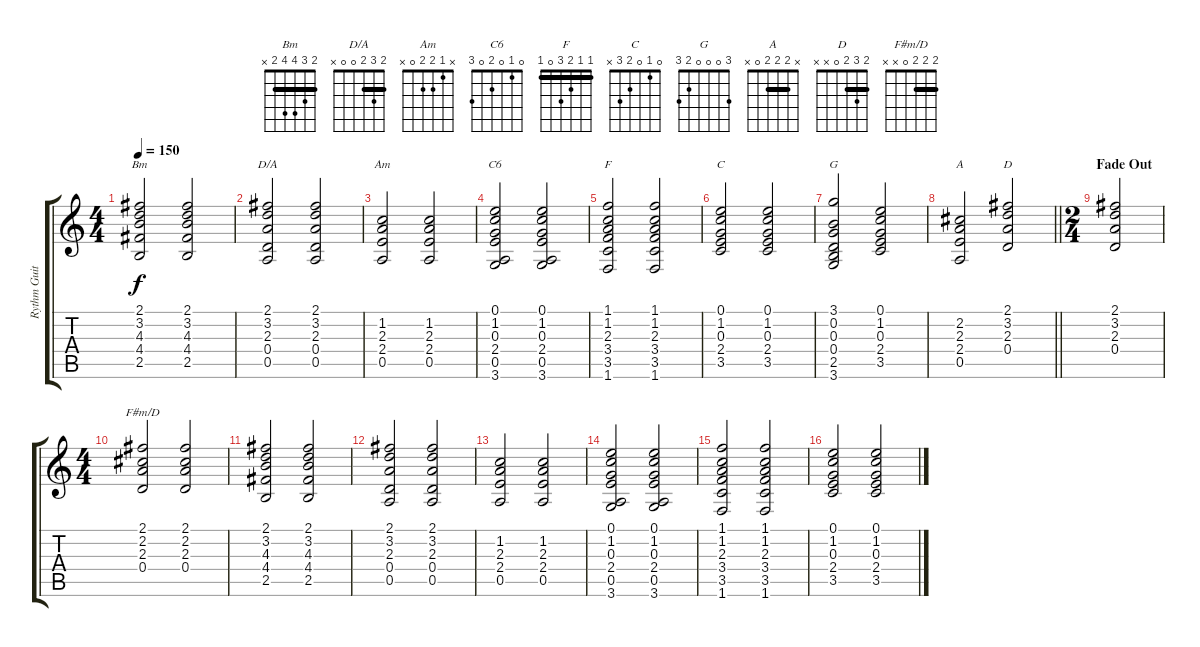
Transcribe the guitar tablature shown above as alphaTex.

\track ("Rythm Guitar" "Rythm Guit") {instrument acousticguitarsteel}
\staff {score tabs}
\tuning (E4 B3 G3 D3 A2 E2) {hide}
\chord ("Bm" 2 3 4 4 2 x) {barre 2}
\chord ("D/A" 2 3 2 0 0 x) {barre 2}
\chord ("Am" x 1 2 2 0 x)
\chord ("C6" 0 1 0 2 0 3)
\chord ("F" 1 1 2 3 0 1) {barre 1}
\chord ("C" 0 1 0 2 3 x)
\chord ("G" 3 0 0 0 2 3)
\chord ("A" x 2 2 2 0 x) {barre 2}
\chord ("D" 2 3 2 0 x x) {barre 2}
\chord ("F#m/D" 2 2 2 0 x x) {barre 2}
\ts (4 4)
\tempo 150
\clef g2
\ks c
(2.1 3.2 4.3 4.4 2.5).2{ch "Bm" dy f} (2.1 3.2 4.3 4.4 2.5).2 |
(2.1 3.2 2.3 0.4 0.5).2{ch "D/A"} (2.1 3.2 2.3 0.4 0.5).2 |
(1.2 2.3 2.4 0.5).2{ch "Am"} (1.2 2.3 2.4 0.5).2 |
(0.1 1.2 0.3 2.4 0.5 3.6).2{ch "C6"} (0.1 1.2 0.3 2.4 0.5 3.6).2 |
(1.1 1.2 2.3 3.4 3.5 1.6).2{ch "F"} (1.1 1.2 2.3 3.4 3.5 1.6).2 |
(0.1 1.2 0.3 2.4 3.5).2{ch "C"} (0.1 1.2 0.3 2.4 3.5).2 |
(3.1 0.2 0.3 0.4 2.5 3.6).2{ch "G"} (0.1 1.2 0.3 2.4 3.5).2 |
\barLineRight lightlight
(2.2 2.3 2.4 0.5).2{ch "A"} (2.1 3.2 2.3 0.4).2{ch "D" volume 9} |
\ts (2 4)
\section ("" "Fade Out")
(2.1 3.2 2.3 0.4).2 |
\ts (4 4)
(2.1 2.2 2.3 0.4).2{ch "F#m/D" volume 8} (2.1 2.2 2.3 0.4).2 |
(2.1 3.2 4.3 4.4 2.5).2{volume 7} (2.1 3.2 4.3 4.4 2.5).2 |
(2.1 3.2 2.3 0.4 0.5).2{volume 6} (2.1 3.2 2.3 0.4 0.5).2 |
(1.2 2.3 2.4 0.5).2{volume 5} (1.2 2.3 2.4 0.5).2 |
(0.1 1.2 0.3 2.4 0.5 3.6).2{volume 4} (0.1 1.2 0.3 2.4 0.5 3.6).2 |
(1.1 1.2 2.3 3.4 3.5 1.6).2{volume 3} (1.1 1.2 2.3 3.4 3.5 1.6).2 |
(0.1 1.2 0.3 2.4 3.5).2{volume 2} (0.1 1.2 0.3 2.4 3.5).2
